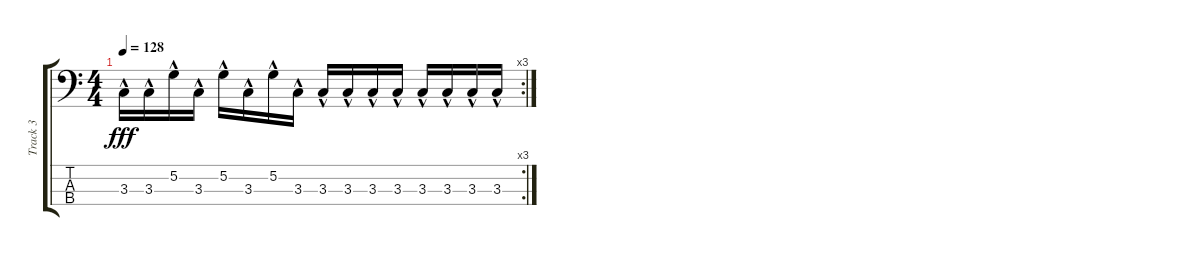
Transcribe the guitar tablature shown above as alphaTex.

\track ("Track 3" "Track 3") {instrument electricbasspick}
\staff {score tabs}
\tuning (G2 D2 A1 E1) {hide}
\rc 3
\ts (4 4)
\tempo 128
\clef f4
\ks c
3.3{hac}.16{dy fff} 3.3{hac}.16 5.2{hac}.16 3.3{hac}.16 5.2{hac}.16 3.3{hac}.16 5.2{hac}.16 3.3{hac}.16 3.3{hac}.16 3.3{hac}.16 3.3{hac}.16 3.3{hac}.16 3.3{hac}.16 3.3{hac}.16 3.3{hac}.16 3.3{hac}.16
